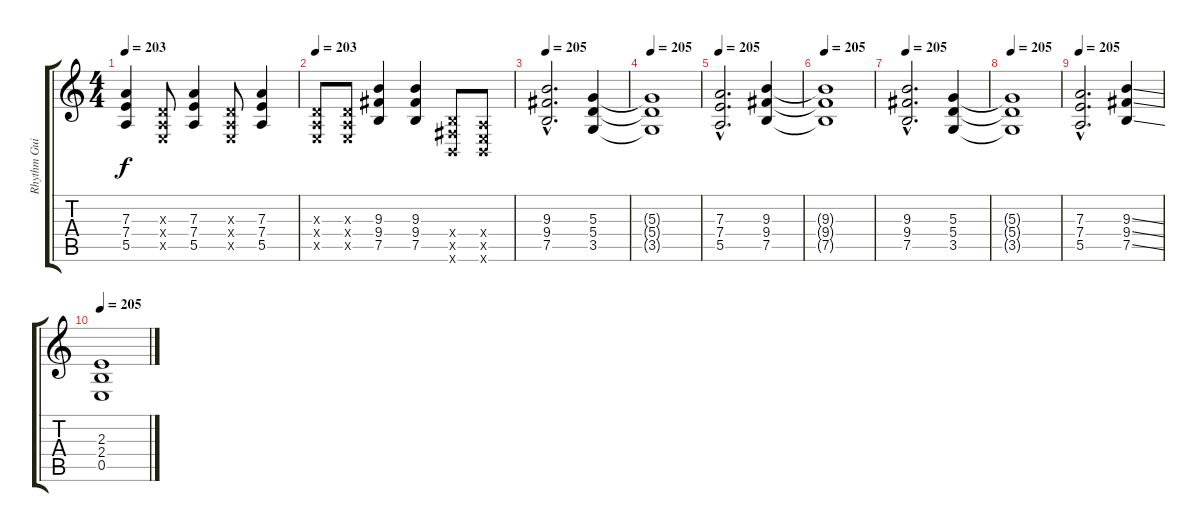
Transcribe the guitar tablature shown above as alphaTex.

\track ("Rhythm Guitar I" "Rhythm Gui") {instrument distortionguitar}
\staff {score tabs}
\tuning (B3 Gb3 D3 A2 E2 B1) {hide}
\ts (4 4)
\tempo 203
\clef g2
\ks c
(7.3 7.4 5.5).4{dy f} (0.3{x} 0.4{x} 0.5{x}).8 (7.3 7.4 5.5).4 (0.3{x} 0.4{x} 0.5{x}).8 (7.3 7.4 5.5).4 |
\tempo 203
(0.3{x} 0.4{x} 0.5{x}).8 (0.3{x} 0.4{x} 0.5{x}).8 (9.3 9.4 7.5).4 (9.3 9.4 7.5).4 (2.4{x} 2.5{x} 0.6{x}).8 (0.4{x} 0.5{x} 0.6{x}).8 |
\tempo 205
(9.3{hac} 9.4{hac} 7.5{hac}).2{d} (5.3 5.4 3.5).4 |
\tempo 205
(5.3{t} 5.4{t} 3.5{t}).1 |
\tempo 205
(7.3{hac} 7.4{hac} 5.5{hac}).2{d} (9.3 9.4 7.5).4 |
\tempo 205
(9.3{t} 9.4{t} 7.5{t}).1 |
\tempo 205
(9.3{hac} 9.4{hac} 7.5{hac}).2{d} (5.3 5.4 3.5).4 |
\tempo 205
(5.3{t} 5.4{t} 3.5{t}).1 |
\tempo 205
(7.3{hac} 7.4{hac} 5.5{hac}).2{d} (9.3{ss} 9.4{ss} 7.5{ss}).4 |
\tempo 205
(2.3 2.4 0.5).1{volume 0}
